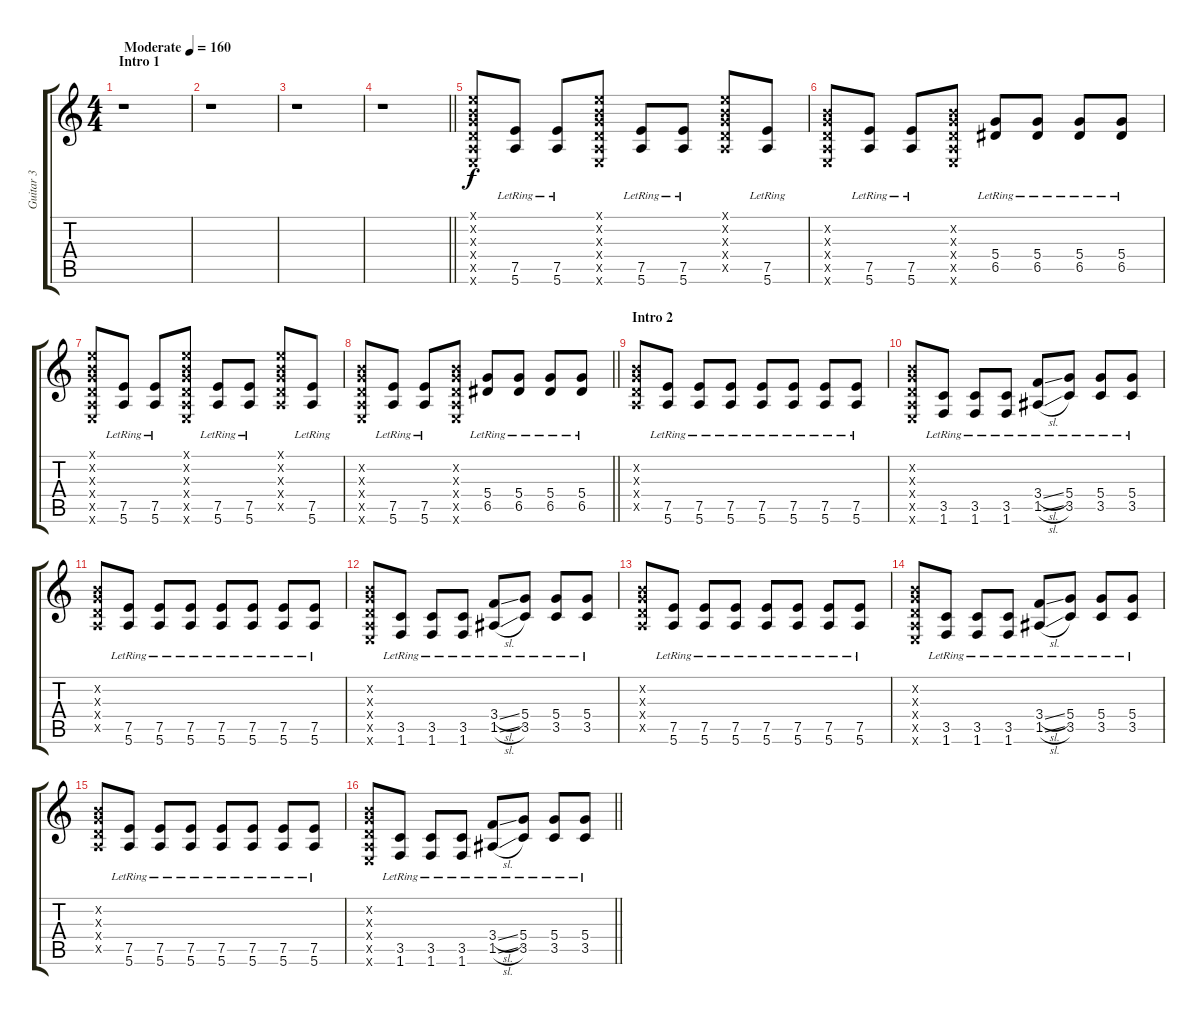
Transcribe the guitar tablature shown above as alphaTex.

\track ("Guitar 3" "Guitar 3") {instrument overdrivenguitar}
\staff {score tabs}
\tuning (E4 B3 G3 D3 A2 E2) {hide}
\ts (4 4)
\section ("" "Intro 1")
\tempo (160 "Moderate")
\clef g2
\ks c
r.1{dy f instrument overdrivenguitar} |
r.1 |
r.1 |
\barLineRight lightlight
r.1 |
(0.1{x} 0.2{x} 0.3{x} 0.4{x} 0.5{x} 0.6{x}).8 (7.5{lr} 5.6{lr}).8 (7.5{lr} 5.6{lr}).8 (0.1{x} 0.2{x} 0.3{x} 0.4{x} 0.5{x} 0.6{x}).8 (7.5{lr} 5.6{lr}).8 (7.5{lr} 5.6{lr}).8 (0.1{x} 0.2{x} 0.3{x} 0.4{x} 0.5{x}).8 (7.5{lr} 5.6{lr}).8 |
(0.2{x} 0.3{x} 0.4{x} 0.5{x} 0.6{x}).8 (7.5{lr} 5.6{lr}).8 (7.5{lr} 5.6{lr}).8 (0.2{x} 0.3{x} 0.4{x} 0.5{x} 0.6{x}).8 (5.4{lr} 6.5{lr}).8 (5.4{lr} 6.5{lr}).8 (5.4{lr} 6.5{lr}).8 (5.4{lr} 6.5{lr}).8 |
(0.1{x} 0.2{x} 0.3{x} 0.4{x} 0.5{x} 0.6{x}).8 (7.5{lr} 5.6{lr}).8 (7.5{lr} 5.6{lr}).8 (0.1{x} 0.2{x} 0.3{x} 0.4{x} 0.5{x} 0.6{x}).8 (7.5{lr} 5.6{lr}).8 (7.5{lr} 5.6{lr}).8 (0.1{x} 0.2{x} 0.3{x} 0.4{x} 0.5{x}).8 (7.5{lr} 5.6{lr}).8 |
\barLineRight lightlight
(0.2{x} 0.3{x} 0.4{x} 0.5{x} 0.6{x}).8 (7.5{lr} 5.6{lr}).8 (7.5{lr} 5.6{lr}).8 (0.2{x} 0.3{x} 0.4{x} 0.5{x} 0.6{x}).8 (5.4{lr} 6.5{lr}).8 (5.4{lr} 6.5{lr}).8 (5.4{lr} 6.5{lr}).8 (5.4{lr} 6.5{lr}).8 |
\section ("" "Intro 2")
(0.2{x} 0.3{x} 0.4{x} 0.5{x}).8 (7.5{lr} 5.6{lr}).8 (7.5{lr} 5.6{lr}).8 (7.5{lr} 5.6{lr}).8 (7.5{lr} 5.6{lr}).8 (7.5{lr} 5.6{lr}).8 (7.5{lr} 5.6{lr}).8 (7.5{lr} 5.6{lr}).8 |
(0.2{x} 0.3{x} 0.4{x} 0.5{x} 0.6{x}).8 (3.5{lr} 1.6{lr}).8 (3.5{lr} 1.6{lr}).8 (3.5{lr} 1.6{lr}).8 (3.4{sl lr} 1.5{sl lr}).8 (5.4{lr} 3.5{lr}).8 (5.4{lr} 3.5{lr}).8 (5.4{lr} 3.5{lr}).8 |
(0.2{x} 0.3{x} 0.4{x} 0.5{x}).8 (7.5{lr} 5.6{lr}).8 (7.5{lr} 5.6{lr}).8 (7.5{lr} 5.6{lr}).8 (7.5{lr} 5.6{lr}).8 (7.5{lr} 5.6{lr}).8 (7.5{lr} 5.6{lr}).8 (7.5{lr} 5.6{lr}).8 |
(0.2{x} 0.3{x} 0.4{x} 0.5{x} 0.6{x}).8 (3.5{lr} 1.6{lr}).8 (3.5{lr} 1.6{lr}).8 (3.5{lr} 1.6{lr}).8 (3.4{sl lr} 1.5{sl lr}).8 (5.4{lr} 3.5{lr}).8 (5.4{lr} 3.5{lr}).8 (5.4{lr} 3.5{lr}).8 |
(0.2{x} 0.3{x} 0.4{x} 0.5{x}).8 (7.5{lr} 5.6{lr}).8 (7.5{lr} 5.6{lr}).8 (7.5{lr} 5.6{lr}).8 (7.5{lr} 5.6{lr}).8 (7.5{lr} 5.6{lr}).8 (7.5{lr} 5.6{lr}).8 (7.5{lr} 5.6{lr}).8 |
(0.2{x} 0.3{x} 0.4{x} 0.5{x} 0.6{x}).8 (3.5{lr} 1.6{lr}).8 (3.5{lr} 1.6{lr}).8 (3.5{lr} 1.6{lr}).8 (3.4{sl lr} 1.5{sl lr}).8 (5.4{lr} 3.5{lr}).8 (5.4{lr} 3.5{lr}).8 (5.4{lr} 3.5{lr}).8 |
(0.2{x} 0.3{x} 0.4{x} 0.5{x}).8 (7.5{lr} 5.6{lr}).8 (7.5{lr} 5.6{lr}).8 (7.5{lr} 5.6{lr}).8 (7.5{lr} 5.6{lr}).8 (7.5{lr} 5.6{lr}).8 (7.5{lr} 5.6{lr}).8 (7.5{lr} 5.6{lr}).8 |
\barLineRight lightlight
(0.2{x} 0.3{x} 0.4{x} 0.5{x} 0.6{x}).8 (3.5{lr} 1.6{lr}).8 (3.5{lr} 1.6{lr}).8 (3.5{lr} 1.6{lr}).8 (3.4{sl lr} 1.5{sl lr}).8 (5.4{lr} 3.5{lr}).8 (5.4{lr} 3.5{lr}).8 (5.4{lr} 3.5{lr}).8
